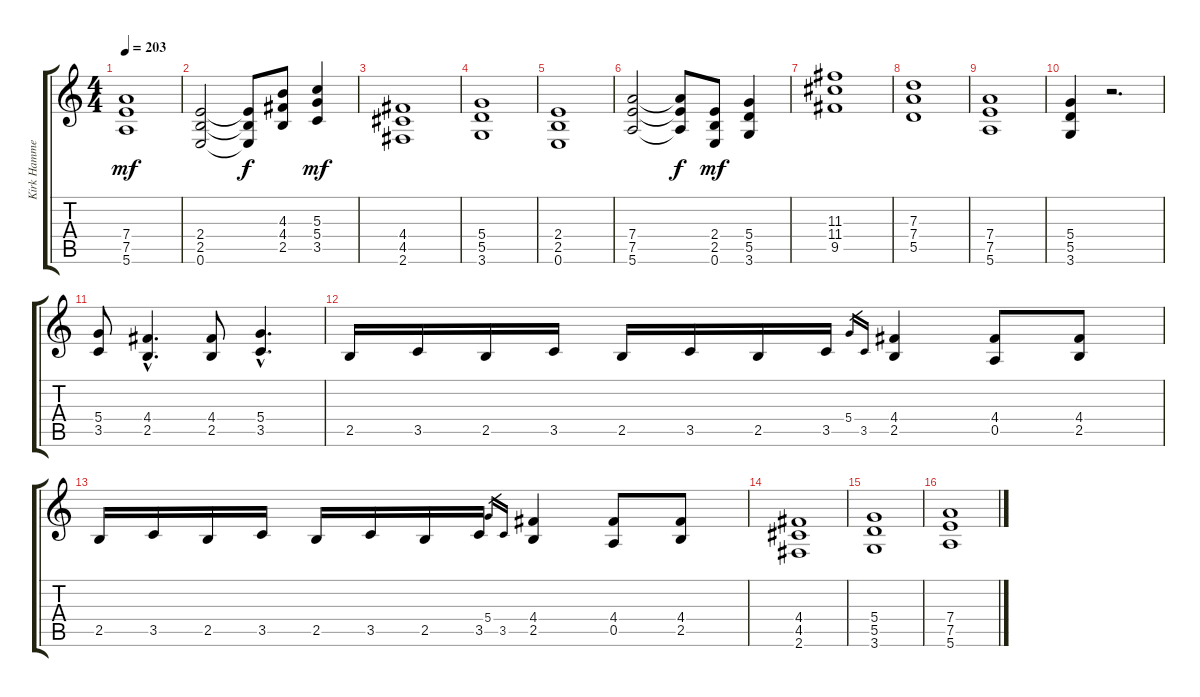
\track ("Kirk Hammet" "Kirk Hamme") {instrument distortionguitar}
\staff {score tabs}
\tuning (E4 B3 G3 D3 A2 E2) {hide}
\ts (4 4)
\tempo 203
\clef g2
\ks c
(7.4 7.5 5.6).1{dy mf} |
(2.4 2.5 0.6).2 (2.4{t} 2.5{t} 0.6{t}).8{dy f} (4.3 4.4 2.5).8 (5.3 5.4 3.5).4{dy mf} |
(4.4 4.5 2.6).1 |
(5.4 5.5 3.6).1 |
(2.4 2.5 0.6).1 |
(7.4 7.5 5.6).2 (7.4{t} 7.5{t} 5.6{t}).8{dy f} (2.4 2.5 0.6).8{dy mf} (5.4 5.5 3.6).4 |
(11.3 11.4 9.5).1 |
(7.3 7.4 5.5).1 |
(7.4 7.5 5.6).1 |
(5.4 5.5 3.6).4 r.2{d} |
(5.4 3.5).8 (4.4{hac} 2.5{hac}).4{d} (4.4 2.5).8 (5.4{hac} 3.5{hac}).4{d} |
2.5.16 3.5.16 2.5.16 3.5.16 2.5.16 3.5.16 2.5.16 3.5.16 5.4.16{gr} 3.5.16{gr} (4.4 2.5).4 (4.4 0.5).8 (4.4 2.5).8 |
2.5.16 3.5.16 2.5.16 3.5.16 2.5.16 3.5.16 2.5.16 3.5.16 5.4.16{gr} 3.5.16{gr} (4.4 2.5).4 (4.4 0.5).8 (4.4 2.5).8 |
(4.4 4.5 2.6).1 |
(5.4 5.5 3.6).1 |
(7.4 7.5 5.6).1
